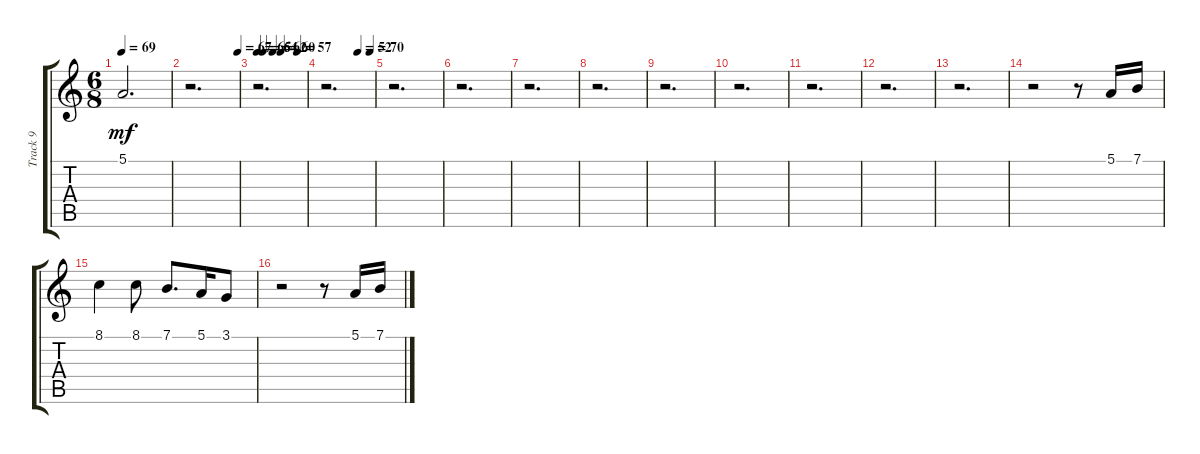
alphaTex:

\track ("Track 9" "Track 9") {instrument trumpet}
\staff {score tabs}
\tuning (E4 B3 G3 D3 A2 E2) {hide}
\ts (6 8)
\tempo 69
\clef g2
\ks c
5.1.2{d dy mf} |
\tempo (67 0.9861111111111112)
r.2{d} |
\tempo 65
\tempo (64 0.125)
\tempo (62 0.3194444444444444)
\tempo (60 0.4861111111111111)
\tempo (57 0.8194444444444444)
r.2{d} |
\tempo (52 0.6666666666666666)
\tempo (70 0.9166666666666666)
r.2{d} |
r.2{d} |
r.2{d} |
r.2{d} |
r.2{d} |
r.2{d} |
r.2{d} |
r.2{d} |
r.2{d} |
r.2{d} |
r.2 r.8 5.1.16 7.1.16 |
8.1.4 8.1.8 7.1.8{d} 5.1.16 3.1.8 |
r.2 r.8 5.1.16 7.1.16
